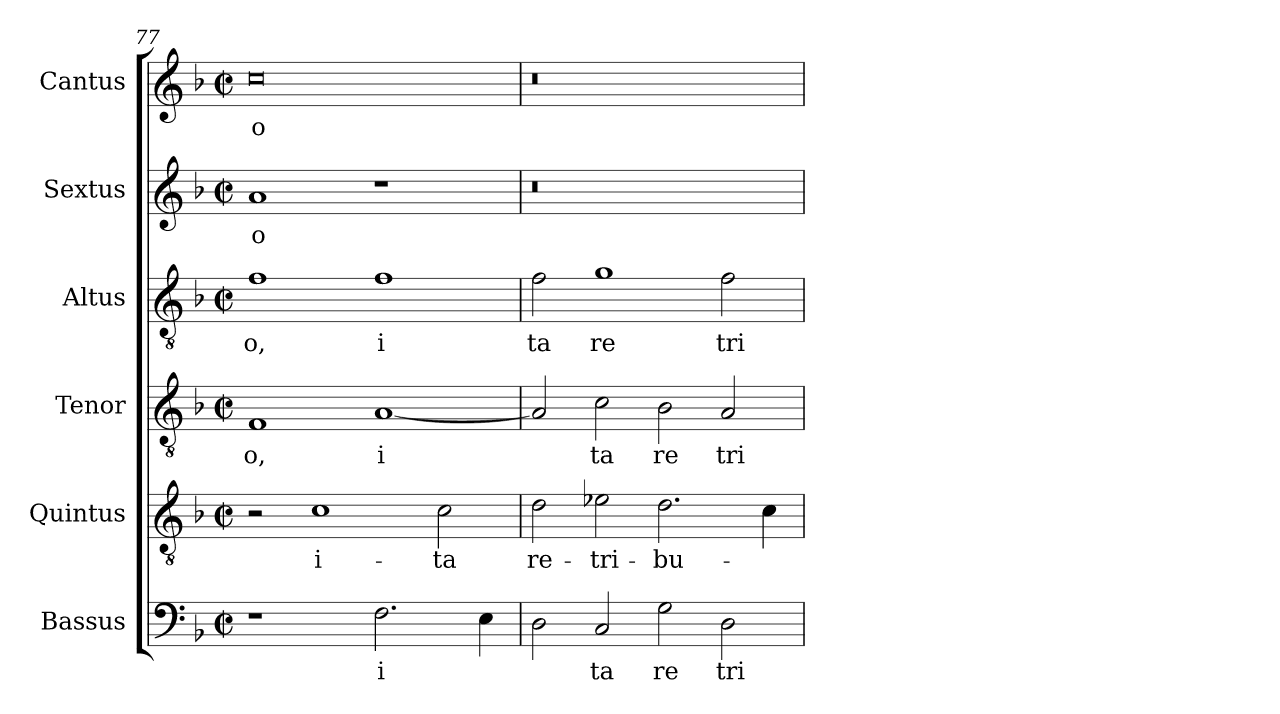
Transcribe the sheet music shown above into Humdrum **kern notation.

**kern	**text	**kern	**text	**kern	**text	**kern	**text	**kern	**text	**kern	**text
*part6	*part6	*part5	*part5	*part4	*part4	*part3	*part3	*part2	*part2	*part1	*part1
*staff6	*staff6	*staff5	*staff5	*staff4	*staff4	*staff3	*staff3	*staff2	*staff2	*staff1	*staff1
*I"Bassus	*	*I"Quintus	*	*I"Tenor	*	*I"Altus	*	*I"Sextus	*	*I"Cantus	*
*clefF4	*	*clefGv2	*	*clefGv2	*	*clefGv2	*	*clefG2	*	*clefG2	*
*k[b-]	*	*k[b-]	*	*k[b-]	*	*k[b-]	*	*k[b-]	*	*k[b-]	*
*F:	*	*F:	*	*F:	*	*F:	*	*F:	*	*F:	*
*M2/2	*	*M2/2	*	*M2/2	*	*M2/2	*	*M2/2	*	*M2/2	*
*met(c|)	*	*met(c|)	*	*met(c|)	*	*met(c|)	*	*met(c|)	*	*met(c|)	*
=77	=77	=77	=77	=77	=77	=77	=77	=77	=77	=77	=77
!	!	!	!	!	!LO:LY:b:cj	!	!LO:LY:b:cj	!	!LO:LY:b:cj	!	!LO:LY:b:cj
1r	.	2r	.	1F	o,	1f	o,	1a	o	0cc	-o
!	!	!	!LO:LY:b:cj	!	!	!	!	!	!	!	!
.	.	1c	i-	.	.	.	.	.	.	.	.
!	!LO:LY:b:rj	!	!	!	!LO:LY:b:rj	!	!LO:LY:b:cj	!	!	!	!
2.F\	i	.	.	[<1A	i	1f	i	1r	.	.	.
!	!	!	!LO:LY:b:cj	!	!	!	!	!	!	!	!
.	.	2c\	-ta	.	.	.	.	.	.	.	.
4E\	.	.	.	.	.	.	.	.	.	.	.
=78	=78	=78	=78	=78	=78	=78	=78	=78	=78	=78	=78
!	!	!	!LO:LY:b:cj	!	!	!	!LO:LY:b:cj	!	!	!	!
2D\	.	2d\	re-	2A/]	.	2f\	ta	0r	.	0r	.
!	!LO:LY:b:cj	!	!LO:LY:b:cj	!	!LO:LY:b:cj	!	!LO:LY:b:cj	!	!	!	!
2C/	ta	2e-X\	-tri-	2c\	ta	1g	re	.	.	.	.
!	!LO:LY:b:cj	!	!LO:LY:b:cj	!	!LO:LY:b:cj	!	!	!	!	!	!
2G\	re	2.d\	-bu-	2B-\	re	.	.	.	.	.	.
!	!LO:LY:b:cj	!	!	!	!LO:LY:b:cj	!	!LO:LY:b:cj	!	!	!	!
2D\	tri	.	.	2A/	tri	2f\	tri	.	.	.	.
.	.	4c\	.	.	.	.	.	.	.	.	.
=	=	=	=	=	=	=	=	=	=	=	=
*-	*-	*-	*-	*-	*-	*-	*-	*-	*-	*-	*-
